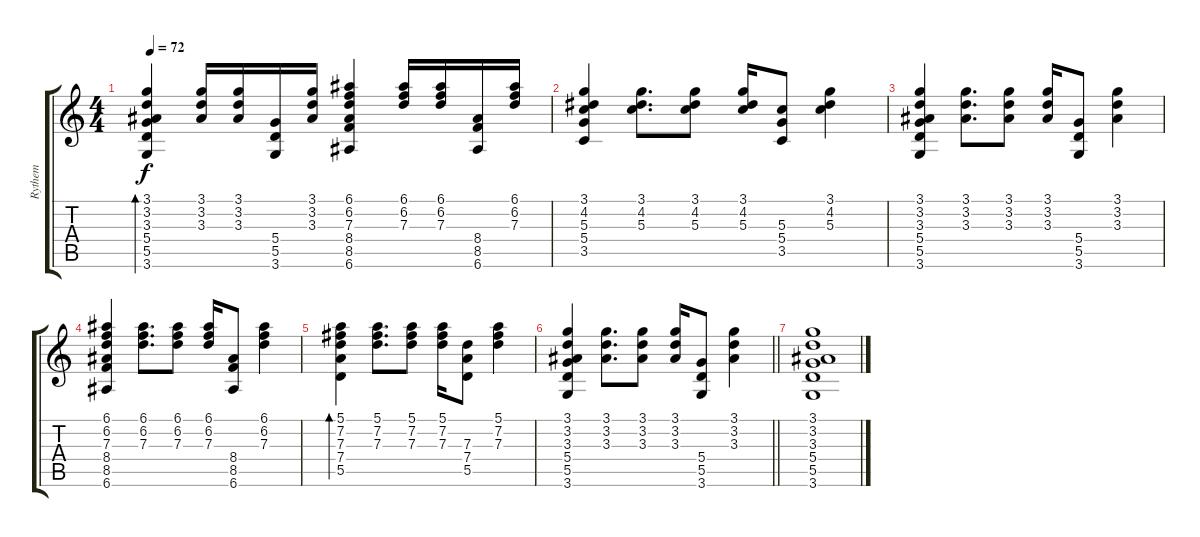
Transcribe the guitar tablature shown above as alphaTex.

\track ("Rythem" "Rythem") {instrument acousticguitarsteel}
\staff {score tabs}
\tuning (E4 B3 G3 D3 A2 E2) {hide}
\ts (4 4)
\tempo 72
\clef g2
\ks c
(3.1 3.2 3.3 5.4 5.5 3.6).4{bd 60 dy f} (3.1 3.2 3.3).16 (3.1 3.2 3.3).16 (5.4 5.5 3.6).16 (3.1 3.2 3.3).16 (6.1 6.2 7.3 8.4 8.5 6.6).4 (6.1 6.2 7.3).16 (6.1 6.2 7.3).16 (8.4 8.5 6.6).16 (6.1 6.2 7.3).16 |
(3.1 4.2 5.3 5.4 3.5).4 (3.1 4.2 5.3).8{d} (3.1 4.2 5.3).8 (3.1 4.2 5.3).16 (5.3 5.4 3.5).8 (3.1 4.2 5.3).4 |
(3.1 3.2 3.3 5.4 5.5 3.6).4 (3.1 3.2 3.3).8{d} (3.1 3.2 3.3).8 (3.1 3.2 3.3).16 (5.4 5.5 3.6).8 (3.1 3.2 3.3).4 |
(6.1 6.2 7.3 8.4 8.5 6.6).4 (6.1 6.2 7.3).8{d} (6.1 6.2 7.3).8 (6.1 6.2 7.3).16 (8.4 8.5 6.6).8 (6.1 6.2 7.3).4 |
(5.1 7.2 7.3 7.4 5.5).4{bd 30} (5.1 7.2 7.3).8{d} (5.1 7.2 7.3).8 (5.1 7.2 7.3).16 (7.3 7.4 5.5).8 (5.1 7.2 7.3).4 |
\barLineRight lightlight
(3.1 3.2 3.3 5.4 5.5 3.6).4 (3.1 3.2 3.3).8{d} (3.1 3.2 3.3).8 (3.1 3.2 3.3).16 (5.4 5.5 3.6).8 (3.1 3.2 3.3).4 |
(3.1 3.2 3.3 5.4 5.5 3.6).1
